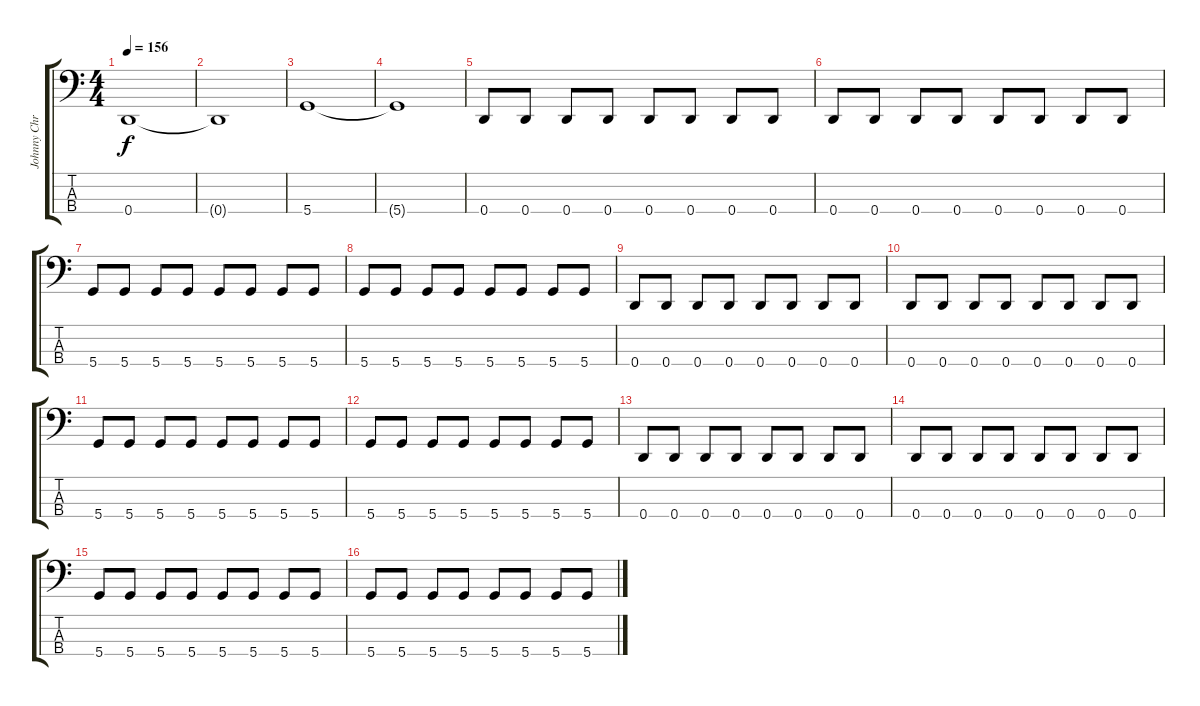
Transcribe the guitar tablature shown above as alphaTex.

\track ("Johnny Christ" "Johnny Chr") {instrument electricbasspick}
\staff {score tabs}
\tuning (G2 D2 A1 D1) {hide}
\ts (4 4)
\tempo 156
\clef f4
\ks c
0.4.1{dy f} |
0.4{t}.1 |
5.4.1 |
5.4{t}.1 |
0.4.8 0.4.8 0.4.8 0.4.8 0.4.8 0.4.8 0.4.8 0.4.8 |
0.4.8 0.4.8 0.4.8 0.4.8 0.4.8 0.4.8 0.4.8 0.4.8 |
5.4.8 5.4.8 5.4.8 5.4.8 5.4.8 5.4.8 5.4.8 5.4.8 |
5.4.8 5.4.8 5.4.8 5.4.8 5.4.8 5.4.8 5.4.8 5.4.8 |
0.4.8 0.4.8 0.4.8 0.4.8 0.4.8 0.4.8 0.4.8 0.4.8 |
0.4.8 0.4.8 0.4.8 0.4.8 0.4.8 0.4.8 0.4.8 0.4.8 |
5.4.8 5.4.8 5.4.8 5.4.8 5.4.8 5.4.8 5.4.8 5.4.8 |
5.4.8 5.4.8 5.4.8 5.4.8 5.4.8 5.4.8 5.4.8 5.4.8 |
0.4.8 0.4.8 0.4.8 0.4.8 0.4.8 0.4.8 0.4.8 0.4.8 |
0.4.8 0.4.8 0.4.8 0.4.8 0.4.8 0.4.8 0.4.8 0.4.8 |
5.4.8 5.4.8 5.4.8 5.4.8 5.4.8 5.4.8 5.4.8 5.4.8 |
5.4.8 5.4.8 5.4.8 5.4.8 5.4.8 5.4.8 5.4.8 5.4.8
